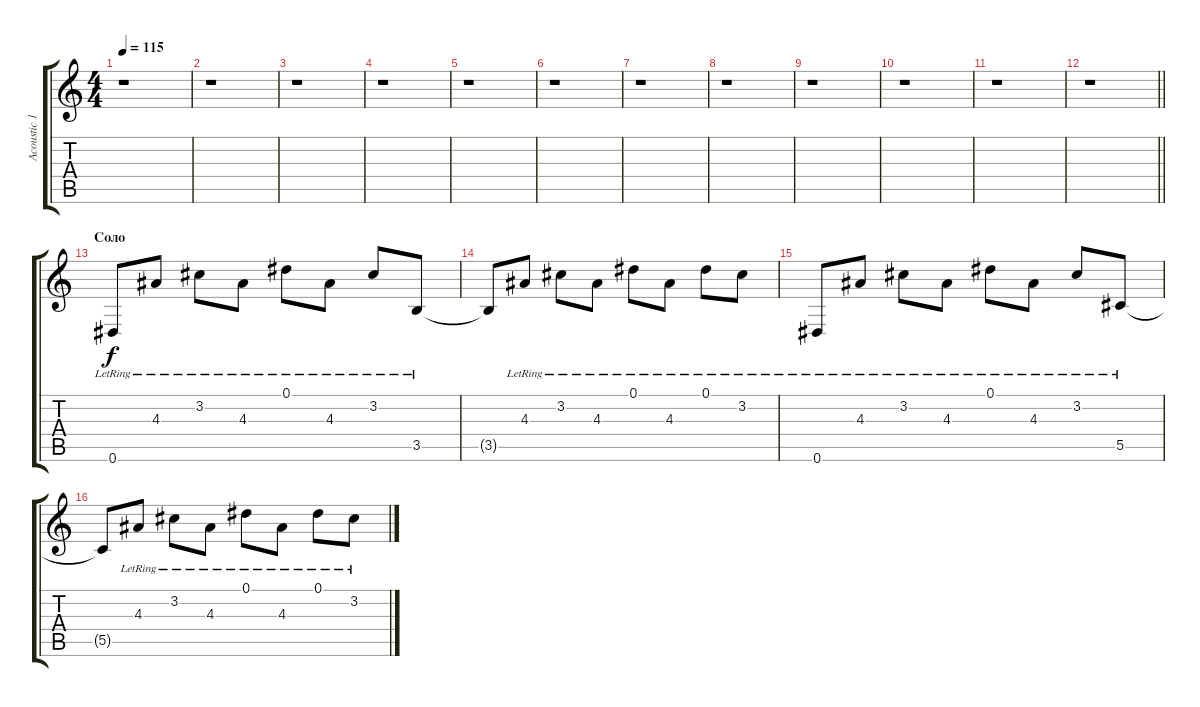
\track ("Acoustic 1" "Acoustic 1") {instrument acousticguitarsteel}
\staff {score tabs}
\tuning (Eb4 Bb3 Gb3 Db3 Ab2 Eb2) {hide}
\ts (4 4)
\tempo 115
\clef g2
\ks c
r.1{dy f} |
r.1 |
r.1 |
r.1 |
r.1 |
r.1 |
r.1 |
r.1 |
r.1 |
r.1 |
r.1 |
\barLineRight lightlight
r.1 |
\section ("" "Соло")
0.6{lr}.8 4.3{lr}.8 3.2{lr}.8 4.3{lr}.8 0.1{lr}.8 4.3{lr}.8 3.2{lr}.8 3.5{lr}.8 |
3.5{t}.8 4.3{lr}.8 3.2{lr}.8 4.3{lr}.8 0.1{lr}.8 4.3{lr}.8 0.1{lr}.8 3.2{lr}.8 |
0.6{lr}.8 4.3{lr}.8 3.2{lr}.8 4.3{lr}.8 0.1{lr}.8 4.3{lr}.8 3.2{lr}.8 5.5{lr}.8 |
5.5{t}.8 4.3{lr}.8 3.2{lr}.8 4.3{lr}.8 0.1{lr}.8 4.3{lr}.8 0.1{lr}.8 3.2{lr}.8
